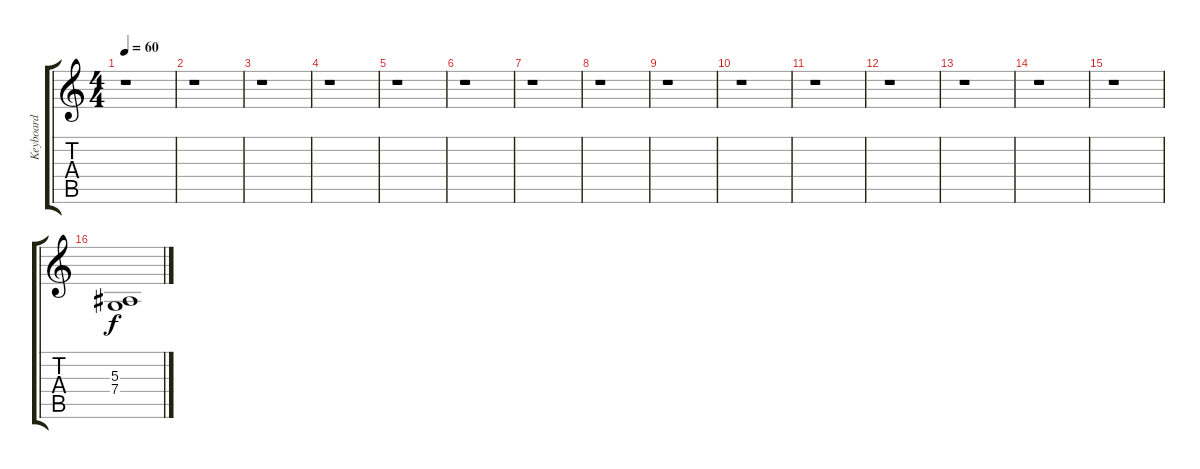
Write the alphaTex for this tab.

\track ("Keyboard" "Keyboard") {instrument choiraahs}
\staff {score tabs}
\tuning (D4 A3 F3 C3 G2 D2) {hide}
\ts (4 4)
\tempo 60
\clef g2
\ks c
r.1{dy f} |
r.1 |
r.1 |
r.1 |
r.1 |
r.1 |
r.1 |
r.1 |
r.1 |
r.1 |
r.1 |
r.1 |
r.1 |
r.1 |
r.1 |
(5.3 7.4).1{volume 7}
